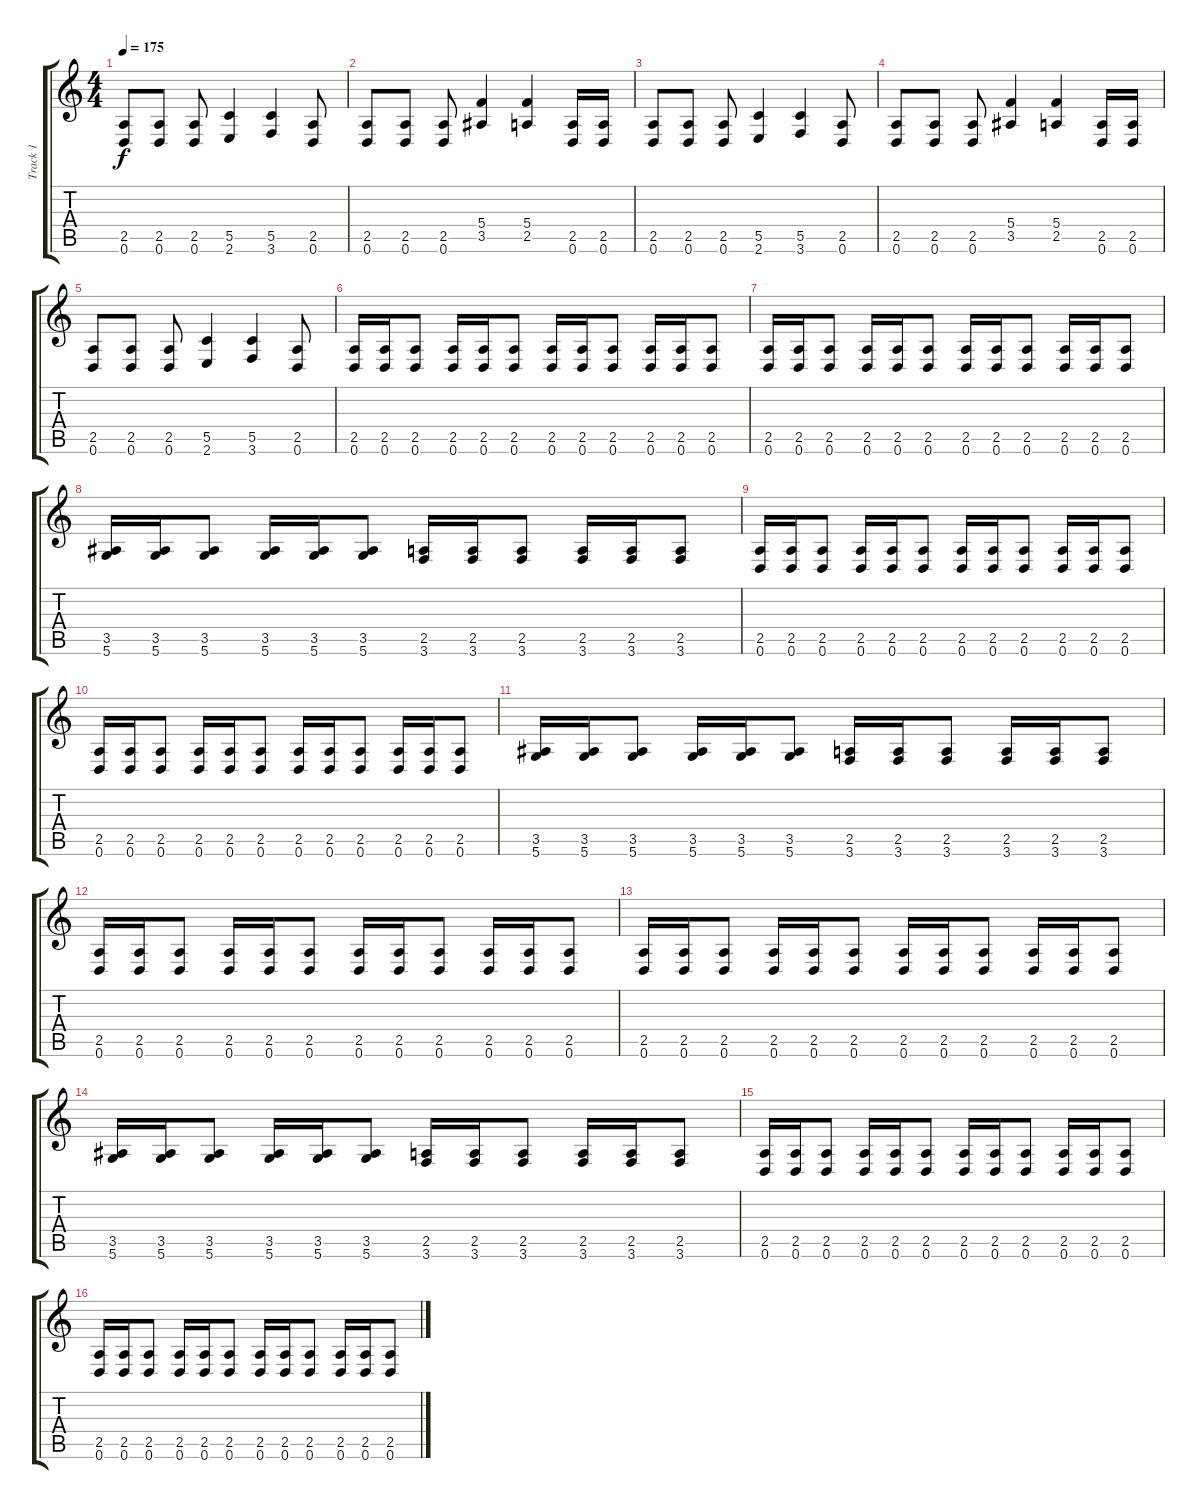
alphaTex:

\track ("Track 1" "Track 1") {instrument distortionguitar}
\staff {score tabs}
\tuning (D4 A3 F3 C3 G2 D2) {hide}
\ts (4 4)
\tempo 175
\clef g2
\ks c
(2.5 0.6).8{dy f} (2.5 0.6).8 (2.5 0.6).8 (5.5 2.6).4 (5.5 3.6).4 (2.5 0.6).8 |
(2.5 0.6).8 (2.5 0.6).8 (2.5 0.6).8 (5.4 3.5).4 (5.4 2.5).4 (2.5 0.6).16 (2.5 0.6).16 |
(2.5 0.6).8 (2.5 0.6).8 (2.5 0.6).8 (5.5 2.6).4 (5.5 3.6).4 (2.5 0.6).8 |
(2.5 0.6).8 (2.5 0.6).8 (2.5 0.6).8 (5.4 3.5).4 (5.4 2.5).4 (2.5 0.6).16 (2.5 0.6).16 |
(2.5 0.6).8 (2.5 0.6).8 (2.5 0.6).8 (5.5 2.6).4 (5.5 3.6).4 (2.5 0.6).8 |
(2.5 0.6).16{volume 16} (2.5 0.6).16 (2.5 0.6).8 (2.5 0.6).16 (2.5 0.6).16 (2.5 0.6).8 (2.5 0.6).16 (2.5 0.6).16 (2.5 0.6).8 (2.5 0.6).16 (2.5 0.6).16 (2.5 0.6).8 |
(2.5 0.6).16 (2.5 0.6).16 (2.5 0.6).8 (2.5 0.6).16 (2.5 0.6).16 (2.5 0.6).8 (2.5 0.6).16 (2.5 0.6).16 (2.5 0.6).8 (2.5 0.6).16 (2.5 0.6).16 (2.5 0.6).8 |
(3.5 5.6).16 (3.5 5.6).16 (3.5 5.6).8 (3.5 5.6).16 (3.5 5.6).16 (3.5 5.6).8 (2.5 3.6).16 (2.5 3.6).16 (2.5 3.6).8 (2.5 3.6).16 (2.5 3.6).16 (2.5 3.6).8 |
(2.5 0.6).16 (2.5 0.6).16 (2.5 0.6).8 (2.5 0.6).16 (2.5 0.6).16 (2.5 0.6).8 (2.5 0.6).16 (2.5 0.6).16 (2.5 0.6).8 (2.5 0.6).16 (2.5 0.6).16 (2.5 0.6).8 |
(2.5 0.6).16 (2.5 0.6).16 (2.5 0.6).8 (2.5 0.6).16 (2.5 0.6).16 (2.5 0.6).8 (2.5 0.6).16 (2.5 0.6).16 (2.5 0.6).8 (2.5 0.6).16 (2.5 0.6).16 (2.5 0.6).8 |
(3.5 5.6).16 (3.5 5.6).16 (3.5 5.6).8 (3.5 5.6).16 (3.5 5.6).16 (3.5 5.6).8 (2.5 3.6).16 (2.5 3.6).16 (2.5 3.6).8 (2.5 3.6).16 (2.5 3.6).16 (2.5 3.6).8 |
(2.5 0.6).16{volume 14} (2.5 0.6).16 (2.5 0.6).8 (2.5 0.6).16 (2.5 0.6).16 (2.5 0.6).8 (2.5 0.6).16 (2.5 0.6).16 (2.5 0.6).8 (2.5 0.6).16 (2.5 0.6).16 (2.5 0.6).8 |
(2.5 0.6).16 (2.5 0.6).16 (2.5 0.6).8 (2.5 0.6).16 (2.5 0.6).16 (2.5 0.6).8 (2.5 0.6).16 (2.5 0.6).16 (2.5 0.6).8 (2.5 0.6).16 (2.5 0.6).16 (2.5 0.6).8 |
(3.5 5.6).16 (3.5 5.6).16 (3.5 5.6).8 (3.5 5.6).16 (3.5 5.6).16 (3.5 5.6).8 (2.5 3.6).16 (2.5 3.6).16 (2.5 3.6).8 (2.5 3.6).16 (2.5 3.6).16 (2.5 3.6).8 |
(2.5 0.6).16 (2.5 0.6).16 (2.5 0.6).8 (2.5 0.6).16 (2.5 0.6).16 (2.5 0.6).8 (2.5 0.6).16 (2.5 0.6).16 (2.5 0.6).8 (2.5 0.6).16 (2.5 0.6).16 (2.5 0.6).8 |
(2.5 0.6).16 (2.5 0.6).16 (2.5 0.6).8 (2.5 0.6).16 (2.5 0.6).16 (2.5 0.6).8 (2.5 0.6).16 (2.5 0.6).16 (2.5 0.6).8 (2.5 0.6).16 (2.5 0.6).16 (2.5 0.6).8
